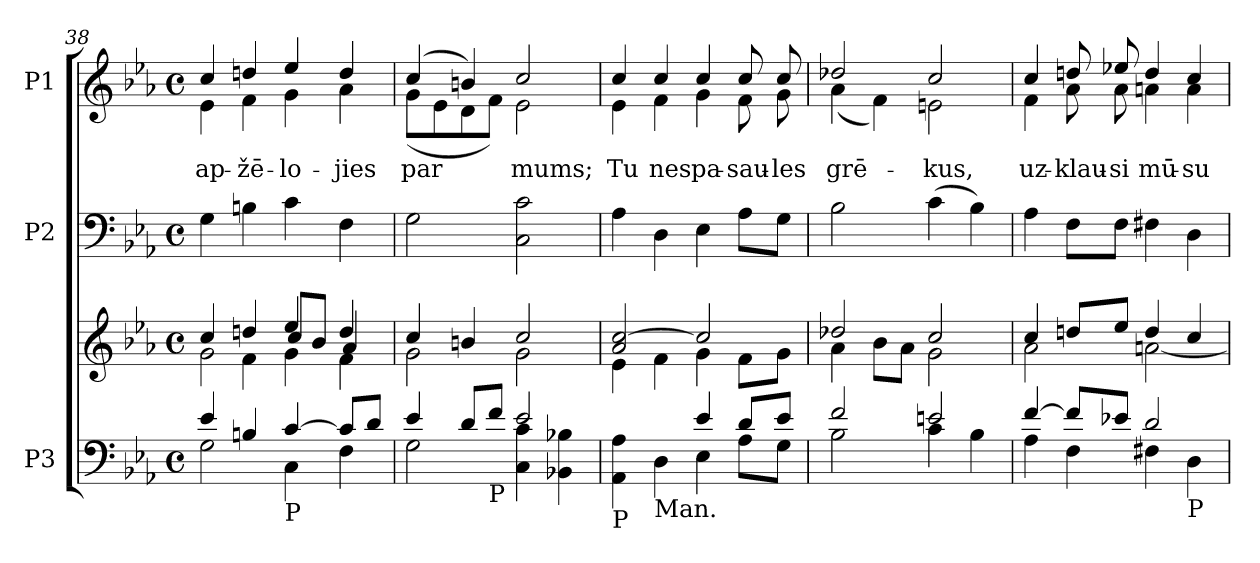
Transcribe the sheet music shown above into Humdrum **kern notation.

**kern	**kern	**kern	**kern	**text
*part3	*part3	*part2	*part1	*part1
*staff4	*staff3	*staff2	*staff1	*staff1
*I"P3	*	*I"P2	*I"P1	*
*clefF4	*clefG2	*clefF4	*clefG2	*
*k[b-e-a-]	*k[b-e-a-]	*k[b-e-a-]	*k[b-e-a-]	*
*E-:	*E-:	*E-:	*E-:	*
*M4/4	*M4/4	*M4/4	*M4/4	*
*met(c)	*met(c)	*met(c)	*met(c)	*
=38	=38	=38	=38	=38
*^	*^	*	*	*
*	*	*	*^	*	*	*
!	!	!	!	!	!	!	!LO:LY:b:color=#000000
*	*	*	*	*	*	*^	*
4e-i/	2Gi\	4cci/	4ryy	2gi\	4Gi\	4cci/	4e-i\	ap-
!	!	!	!	!	!	!	!	!LO:LY:b:color=#000000
4Bni/	.	4ddni/	4fi\	.	4Bni\	4ddni/	4fi\	-žē-
!LO:TX:b:t=P	!	!	!	!	!	!	!	!
!	!	!	!	!	!	!	!	!LO:LY:b:color=#000000
[4ci/	4Ci\	4ee-i/	4gi\	8cci/L	4ci\	4ee-i/	4gi\	-lo-
.	.	.	.	8b-i/J	.	.	.	.
!	!	!	!	!	!	!	!	!LO:LY:b:color=#000000
8ci/L]	4Fi\	4ddi/	4fi\	4a-i/	4Fi\	4ddi/	4a-i\	-jies
8di/J	.	.	.	.	.	.	.	.
*	*	*	*v	*v	*	*	*	*
=39	=39	=39	=39	=39	=39	=39	=39
!	!	!	!	!	!	!	!LO:LY:b:color=#000000
4e-i/	2Gi\	4cci/	2gi\	2Gi\	(4cci/	(8gi\L	par
.	.	.	.	.	.	8e-i\	.
8di/L	.	4bni/	.	.	4bni/)	8di\	.
!LO:TX:b:t=P	!	!	!	!	!	!	!
8fi/J	.	.	.	.	.	8fi\J)	.
!	!	!	!	!	!	!	!LO:LY:b:color=#000000
2e-i/	4Ci\ 4ci	2cci/	2gi\	2Ci\ 2ci	2cci/	2e-i\	mums;
.	4BB-Xi\ 4B-Xi	.	.	.	.	.	.
!!LO:PB:g=z	!!
=40	=40	=40	=40	=40	=40	=40	=40
!LO:TX:b:t=P	!	!	!	!	!	!	!
!	!	!	!	!	!	!	!LO:LY:b:color=#000000
2ryy	4AA-i\ 4A-i	2a-i/ [2cci	4e-i\	4A-i\	4cci/	4e-i\	Tu
!	!LO:TX:b:t=Man.	!	!	!	!	!	!
!	!	!	!	!	!	!	!LO:LY:b:color=#000000
.	4Di\	.	4fi\	4Di\	4cci/	4fi\	nes
!	!	!	!	!	!	!	!LO:LY:b:color=#000000
4e-i/	4E-i\	2cci/]	4gi\	4E-i\	4cci/	4gi\	pa-
!	!	!	!	!	!	!	!LO:LY:b:color=#000000
8di/L	8A-i\L	.	8fi\L	8A-i\L	8cci/	8fi\	-sau-
!	!	!	!	!	!	!	!LO:LY:b:color=#000000
8e-i/J	8Gi\J	.	8gi\J	8Gi\J	8cci/	8gi\	-les
=41	=41	=41	=41	=41	=41	=41	=41
!	!	!	!	!	!	!	!LO:LY:b:color=#000000
2fi/	2B-i\	2dd-Xi/	4a-i\	2B-i\	2dd-Xi/	(4a-i\	grē-
.	.	.	8b-i\L	.	.	4fi\)	.
.	.	.	8a-i\J	.	.	.	.
!	!	!	!	!	!	!	!LO:LY:b:color=#000000
2eni/	4ci\	2cci/	2gi\	(4ci\	2cci/	2eni\	-kus,
.	4B-i\	.	.	4B-i\)	.	.	.
=42	=42	=42	=42	=42	=42	=42	=42
!	!	!	!	!	!	!	!LO:LY:b:color=#000000
[4fi/	4A-i\	4cci/	2a-i\	4A-i\	4cci/	4fi\	uz-
!	!	!	!	!	!	!	!LO:LY:b:color=#000000
8fi/L]	4Fi\	8ddni/L	.	8Fi\L	8ddni/	8a-i\	-klau-
!	!	!	!	!	!	!	!LO:LY:b:color=#000000
8e-Xi/J	.	8ee-i/J	.	8Fi\J	8ee-Xi/	8a-i\	-si
!	!	!	!	!	!	!	!LO:LY:b:color=#000000
2di/	4F#Xi\	4ddi/	[2ani\	4F#Xi\	4ddi/	4ani\	mū-
!	!LO:TX:b:t=P	!	!	!	!	!	!
!	!	!	!	!	!	!	!LO:LY:b:color=#000000
.	4Di\	4cci/	.	4Di\	4cci/	4ai\	-su
*v	*v	*	*	*	*v	*v	*
*	*v	*v	*	*	*
=	=	=	=	=
*-	*-	*-	*-	*-
